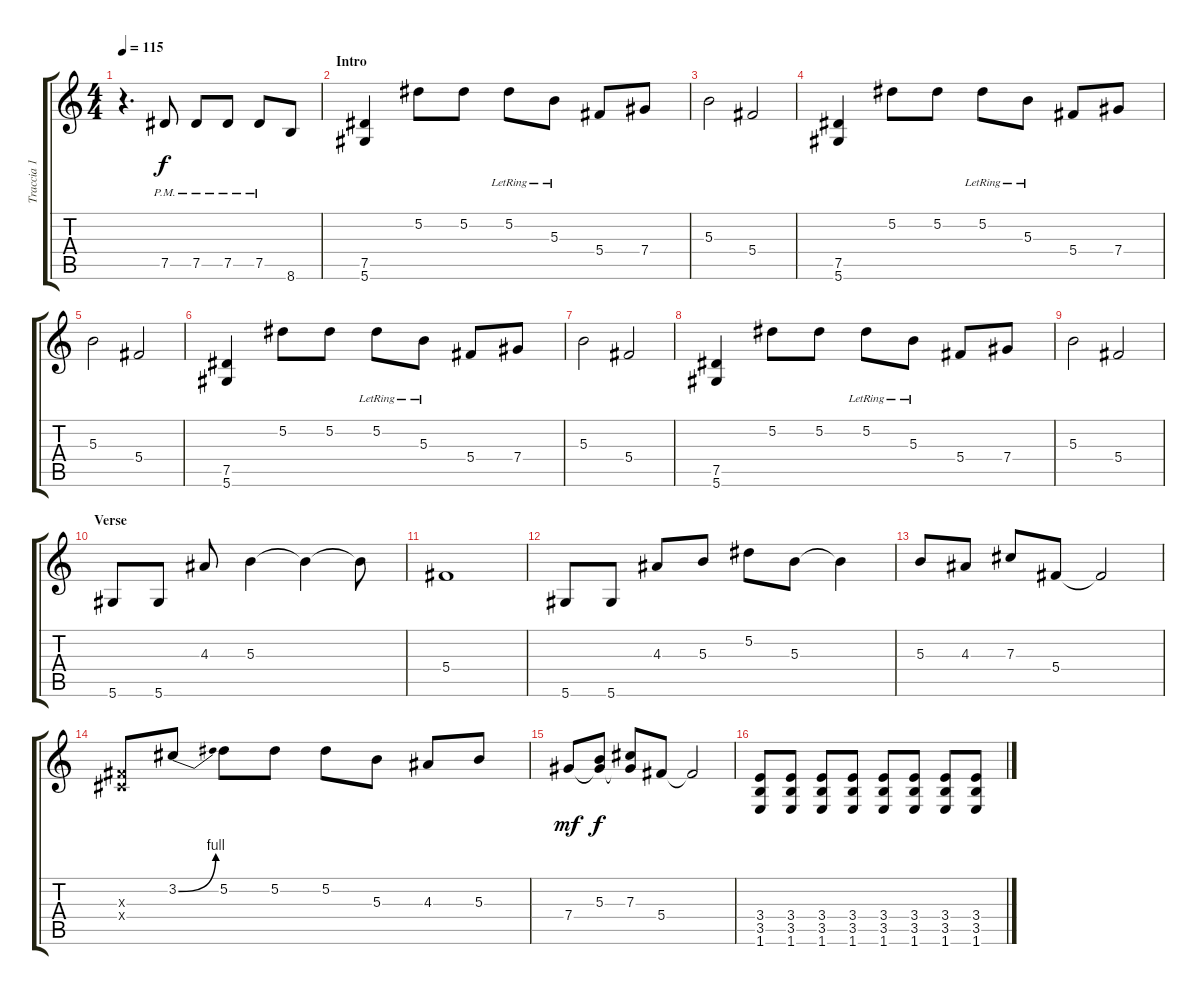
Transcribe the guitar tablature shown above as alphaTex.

\track ("Traccia 1" "Traccia 1") {instrument overdrivenguitar}
\staff {score tabs}
\tuning (Eb4 Bb3 Gb3 Db3 Ab2 Eb2) {hide}
\ts (4 4)
\tempo 115
\clef g2
\ks c
r.4{d dy f instrument overdrivenguitar} 7.5{pm}.8 7.5{pm}.8 7.5{pm}.8 7.5{pm}.8 8.6.8 |
\section ("" "Intro")
(7.5 5.6).4 5.2.8 5.2.8 5.2{lr}.8 5.3{lr}.8 5.4.8 7.4.8 |
5.3.2 5.4.2 |
(7.5 5.6).4 5.2.8 5.2.8 5.2{lr}.8 5.3{lr}.8 5.4.8 7.4.8 |
5.3.2 5.4.2 |
(7.5 5.6).4 5.2.8 5.2.8 5.2{lr}.8 5.3{lr}.8 5.4.8 7.4.8 |
5.3.2 5.4.2 |
(7.5 5.6).4 5.2.8 5.2.8 5.2{lr}.8 5.3{lr}.8 5.4.8 7.4.8 |
5.3.2 5.4.2 |
\section ("" "Verse")
5.6.8{volume 9} 5.6.8 4.3.8 5.3.4 5.3{t}.4 5.3{t}.8 |
5.4.1 |
5.6.8 5.6.8 4.3.8 5.3.8 5.2.8 5.3.8 5.3{t}.4 |
5.3.8 4.3.8 7.3.8 5.4.8 5.4{t}.2 |
(0.3{x} 0.4{x}).8 3.2{be (bend 0 0 60 4)}.8 5.2.8 5.2.8 5.2.8 5.3.8 4.3.8 5.3.8 |
7.4.8{dy mf} (5.3 7.4{t}).8{dy f} (7.3 7.4{t}).8 5.4.8 5.4{t}.2 |
(3.4 3.5 1.6).8 (3.4 3.5 1.6).8 (3.4 3.5 1.6).8 (3.4 3.5 1.6).8 (3.4 3.5 1.6).8 (3.4 3.5 1.6).8 (3.4 3.5 1.6).8 (3.4 3.5 1.6).8
